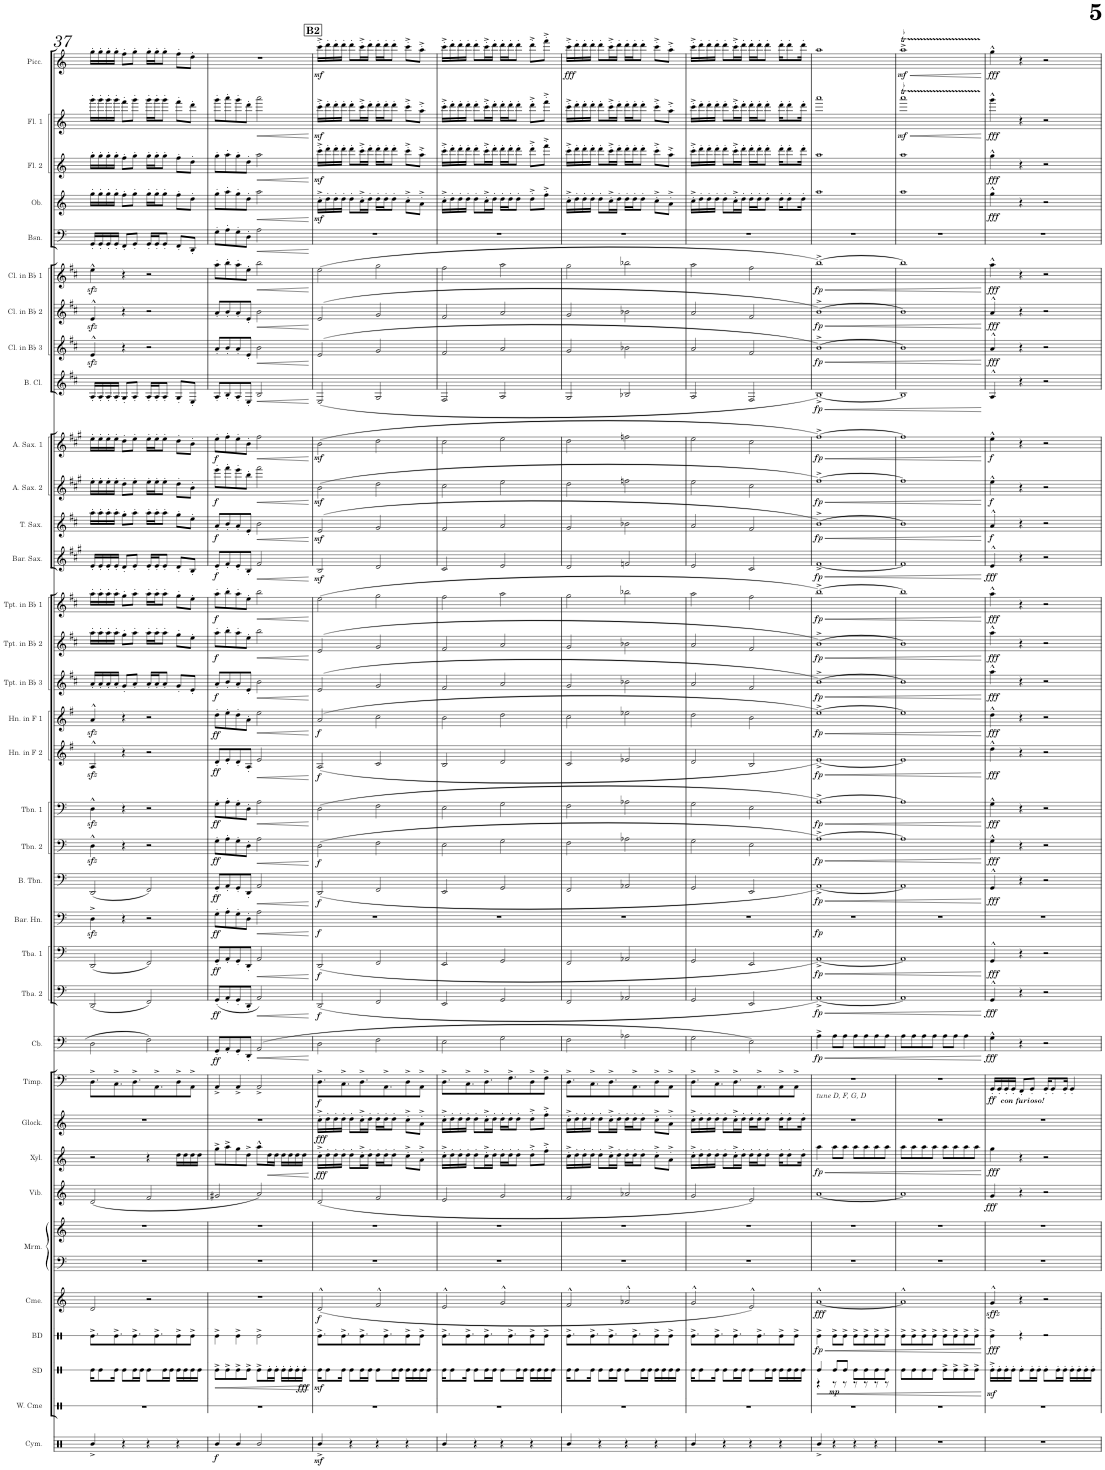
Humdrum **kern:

**kern	**dynam	**kern	**kern	**dynam	**kern	**dynam	**kern	**dynam	**kern	**kern	**kern	**dynam	**kern	**dynam	**kern	**dynam	**kern	**dynam	**kern	**dynam	**kern	**dynam	**kern	**dynam	**kern	**dynam	**kern	**dynam	**kern	**dynam	**kern	**dynam	**kern	**dynam	**kern	**dynam	**kern	**dynam	**kern	**dynam	**kern	**dynam	**kern	**dynam	**kern	**dynam	**kern	**dynam	**kern	**dynam	**kern	**dynam	**kern	**dynam	**kern	**dynam	**kern	**dynam	**kern	**dynam	**kern	**dynam	**kern	**dynam	**kern	**dynam	**kern	**dynam
*part35	*part35	*part34	*part33	*part33	*part32	*part32	*part31	*part31	*part30	*part30	*part29	*part29	*part28	*part28	*part27	*part27	*part26	*part26	*part25	*part25	*part24	*part24	*part23	*part23	*part22	*part22	*part21	*part21	*part20	*part20	*part19	*part19	*part18	*part18	*part17	*part17	*part16	*part16	*part15	*part15	*part14	*part14	*part13	*part13	*part12	*part12	*part11	*part11	*part10	*part10	*part9	*part9	*part8	*part8	*part7	*part7	*part6	*part6	*part5	*part5	*part4	*part4	*part3	*part3	*part2	*part2	*part1	*part1
*staff36	*staff36	*staff35	*staff34	*staff34	*staff33	*staff33	*staff32	*staff32	*staff31	*staff30	*staff29	*staff29	*staff28	*staff28	*staff27	*staff27	*staff26	*staff26	*staff25	*staff25	*staff24	*staff24	*staff23	*staff23	*staff22	*staff22	*staff21	*staff21	*staff20	*staff20	*staff19	*staff19	*staff18	*staff18	*staff17	*staff17	*staff16	*staff16	*staff15	*staff15	*staff14	*staff14	*staff13	*staff13	*staff12	*staff12	*staff11	*staff11	*staff10	*staff10	*staff9	*staff9	*staff8	*staff8	*staff7	*staff7	*staff6	*staff6	*staff5	*staff5	*staff4	*staff4	*staff3	*staff3	*staff2	*staff2	*staff1	*staff1
*I"Cymbals	*	*I"Wind Chimes	*I"Snare Drum	*	*I"Bass Drum	*	*I"Chimes	*	*I"Marimba	*	*I"Vibraphone	*	*I"Xylophone	*	*I"Glockenspiel	*	*I"Timpani	*	*I"Contrabass	*	*I"Tuba 2	*	*I"Tuba 1	*	*I"Baritone Horn	*	*I"Bass Trombone	*	*I"Trombone 2	*	*I"Trombone 1	*	*I"Horn in F 2	*	*I"Horn in F 1	*	*I"Trumpet in Bb 3	*	*I"Trumpet in Bb 2	*	*I"Trumpet in Bb 1	*	*I"Baritone Saxophone	*	*I"Tenor Saxophone	*	*I"Alto Saxophone 2	*	*I"Alto Saxophone 1	*	*I"Bass Clarinet	*	*I"Clarinet in Bb 3	*	*I"Clarinet in Bb 2	*	*I"Clarinet in Bb 1	*	*I"Bassoon	*	*I"Oboe	*	*I"Flute 2	*	*I"Flute 1	*	*I"Piccolo	*
*I'Cym.	*	*I'W. Cme	*I'SD	*	*I'BD	*	*I'Cme.	*	*I'Mrm.	*	*I'Vib.	*	*I'Xyl.	*	*I'Glock.	*	*I'Timp.	*	*I'Cb.	*	*I'Tba. 2	*	*I'Tba. 1	*	*I'Bar. Hn.	*	*I'B. Tbn.	*	*I'Tbn. 2	*	*I'Tbn. 1	*	*I'Hn. in F 2	*	*I'Hn. in F 1	*	*I'Tpt. in Bb 3	*	*I'Tpt. in Bb 2	*	*I'Tpt. in Bb 1	*	*I'Bar. Sax.	*	*I'T. Sax.	*	*I'A. Sax. 2	*	*I'A. Sax. 1	*	*I'B. Cl.	*	*I'Cl. in Bb 3	*	*I'Cl. in Bb 2	*	*I'Cl. in Bb 1	*	*I'Bsn.	*	*I'Ob.	*	*I'Fl. 2	*	*I'Fl. 1	*	*I'Picc.	*
!!LO:PB:g=z
*clefX	*	*clefX	*clefX	*	*clefX	*	*clefG2	*	*clefF4	*clefG2	*clefG2	*	*clefG2	*	*clefG2	*	*clefF4	*	*clefF4	*	*clefF4	*	*clefF4	*	*clefF4	*	*clefF4	*	*clefF4	*	*clefF4	*	*clefG2	*	*clefG2	*	*clefG2	*	*clefG2	*	*clefG2	*	*clefG2	*	*clefG2	*	*clefG2	*	*clefG2	*	*clefG2	*	*clefG2	*	*clefG2	*	*clefG2	*	*clefF4	*	*clefG2	*	*clefG2	*	*clefG2	*	*clefG2	*
*	*	*	*	*	*	*	*	*	*	*	*	*	*Trd-7c-12	*	*Trd-14c-24	*	*	*	*Trd7c12	*	*	*	*	*	*Trd4c7	*	*	*	*	*	*	*	*Trd4c7	*	*Trd4c7	*	*Trd1c2	*	*Trd1c2	*	*Trd1c2	*	*Trd12c21	*	*Trd8c14	*	*Trd5c9	*	*Trd5c9	*	*Trd8c14	*	*Trd1c2	*	*Trd1c2	*	*Trd1c2	*	*	*	*	*	*	*	*	*	*Trd-7c-12	*
*k[]	*	*k[]	*k[]	*	*k[]	*	*k[]	*	*k[]	*k[]	*k[]	*	*k[]	*	*k[]	*	*k[]	*	*k[]	*	*k[]	*	*k[]	*	*k[]	*	*k[]	*	*k[]	*	*k[]	*	*k[f#]	*	*k[f#]	*	*k[f#c#]	*	*k[f#c#]	*	*k[f#c#]	*	*k[f#c#g#]	*	*k[f#c#]	*	*k[f#c#g#]	*	*k[f#c#g#]	*	*k[f#c#]	*	*k[f#c#]	*	*k[f#c#]	*	*k[f#c#]	*	*k[]	*	*k[]	*	*k[]	*	*k[]	*	*k[]	*
*M4/4	*	*M4/4	*M4/4	*	*M4/4	*	*M4/4	*	*M4/4	*M4/4	*M4/4	*	*M4/4	*	*M4/4	*	*M4/4	*	*M4/4	*	*M4/4	*	*M4/4	*	*M4/4	*	*M4/4	*	*M4/4	*	*M4/4	*	*M4/4	*	*M4/4	*	*M4/4	*	*M4/4	*	*M4/4	*	*M4/4	*	*M4/4	*	*M4/4	*	*M4/4	*	*M4/4	*	*M4/4	*	*M4/4	*	*M4/4	*	*M4/4	*	*M4/4	*	*M4/4	*	*M4/4	*	*M4/4	*
=37	=37	=37	=37	=37	=37	=37	=37	=37	=37	=37	=37	=37	=37	=37	=37	=37	=37	=37	=37	=37	=37	=37	=37	=37	=37	=37	=37	=37	=37	=37	=37	=37	=37	=37	=37	=37	=37	=37	=37	=37	=37	=37	=37	=37	=37	=37	=37	=37	=37	=37	=37	=37	=37	=37	=37	=37	=37	=37	=37	=37	=37	=37	=37	=37	=37	=37	=37	=37
4R^/	.	1r	16Re\KL	.	8.Re^\L	.	2d/	.	1r	1r	(2d/	.	2r	.	1r	.	8.D^\L	.	2D\	.	(2DD/	.	(2DD/	.	4Dzz<^\	.	(2DD/	.	4Dzz<^^\	.	4Dzz<^^\	.	4Azz<^^/	.	4azz<^^/	.	16a'/LL	.	16aa'\LL	.	16aa'\LL	.	16e'/LL	.	16aa'\LL	.	16ee'\LL	.	16ee'\LL	.	16A'/LL	.	4ezz<^^/	.	4ezz<^^/	.	4eezz<^^\	.	16GG'/LL	.	16gg'\LL	.	16gg'\LL	.	16ggg'\LL	.	16gg'\LL	.
.	.	.	8Re\	.	.	.	.	.	.	.	.	.	.	.	.	.	.	.	.	.	.	.	.	.	.	.	.	.	.	.	.	.	.	.	.	.	16a'/	.	16aa'\	.	16aa'\	.	16e'/	.	16aa'\	.	16ee'\	.	16ee'\	.	16A'/	.	.	.	.	.	.	.	16GG'/	.	16gg'\	.	16gg'\	.	16ggg'\	.	16gg'\	.
.	.	.	.	.	.	.	.	.	.	.	.	.	.	.	.	.	.	.	.	.	.	.	.	.	.	.	.	.	.	.	.	.	.	.	.	.	16a'/	.	16aa'\	.	16aa'\	.	16e'/	.	16aa'\	.	16ee'\	.	16ee'\	.	16A'/	.	.	.	.	.	.	.	16GG'/	.	16gg'\	.	16gg'\	.	16ggg'\	.	16gg'\	.
.	.	.	16Re\Jk	.	8.Re^\	.	.	.	.	.	.	.	.	.	.	.	8.C^\	.	.	.	.	.	.	.	.	.	.	.	.	.	.	.	.	.	.	.	16a'/JJ	.	16aa'\JJ	.	16aa'\JJ	.	16e'/JJ	.	16aa'\JJ	.	16ee'\JJ	.	16ee'\JJ	.	16A'/JJ	.	.	.	.	.	.	.	16GG'/JJ	.	16gg'\JJ	.	16gg'\JJ	.	16ggg'\JJ	.	16gg'\JJ	.
4r	.	.	8Re\L	.	.	.	.	.	.	.	.	.	.	.	.	.	.	.	.	.	.	.	.	.	4r	.	.	.	4r	.	4r	.	4r	.	4r	.	8g'/L	.	8gg'\L	.	8gg'\L	.	8d'/L	.	8gg'\L	.	8dd'\L	.	8dd'\L	.	8G'/L	.	4r	.	4r	.	4r	.	8FF'/L	.	8ff'\L	.	8ff'\L	.	8fff'\L	.	8ff'\L	.
.	.	.	16Re\L	.	8.Re^\	.	.	.	.	.	.	.	.	.	.	.	8.D^\	.	.	.	.	.	.	.	.	.	.	.	.	.	.	.	.	.	.	.	8a'/J	.	8aa'\J	.	8aa'\J	.	8e'/J	.	8aa'\J	.	8ee'\J	.	8ee'\J	.	8A'/J	.	.	.	.	.	.	.	8GG'/J	.	8gg'\J	.	8gg'\J	.	8ggg'\J	.	8gg'\J	.
.	.	.	16Re\JJ	.	.	.	.	.	.	.	.	.	.	.	.	.	.	.	.	.	.	.	.	.	.	.	.	.	.	.	.	.	.	.	.	.	.	.	.	.	.	.	.	.	.	.	.	.	.	.	.	.	.	.	.	.	.	.	.	.	.	.	.	.	.	.	.	.
4r	.	.	8Re\L	.	.	.	2r	.	.	.	2f/	.	4r	.	.	.	.	.	2F\	.	2FF/)	.	2FF/)	.	2r	.	2FF/)	.	2r	.	2r	.	2r	.	2r	.	16a'/LL	.	16aa'\LL	.	16aa'\LL	.	16e'/LL	.	16aa'\LL	.	16ee'\LL	.	16ee'\LL	.	16A'/LL	.	2r	.	2r	.	2r	.	16GG'/LL	.	16gg'\LL	.	16gg'\LL	.	16ggg'\LL	.	16gg'\LL	.
.	.	.	.	.	8.Re^\	.	.	.	.	.	.	.	.	.	.	.	8.AA^\	.	.	.	.	.	.	.	.	.	.	.	.	.	.	.	.	.	.	.	16a'/J	.	16aa'\J	.	16aa'\J	.	16e'/J	.	16aa'\J	.	16ee'\J	.	16ee'\J	.	16A'/J	.	.	.	.	.	.	.	16GG'/J	.	16gg'\J	.	16gg'\J	.	16ggg'\J	.	16gg'\J	.
.	.	.	16Re\L	.	.	.	.	.	.	.	.	.	.	.	.	.	.	.	.	.	.	.	.	.	.	.	.	.	.	.	.	.	.	.	.	.	8a'/J	.	8aa'\J	.	8aa'\J	.	8e'/J	.	8aa'\J	.	8ee'\J	.	8ee'\J	.	8A'/J	.	.	.	.	.	.	.	8GG'/J	.	8gg'\J	.	8gg'\J	.	8ggg'\J	.	8gg'\J	.
.	.	.	16Re\JJ	.	.	.	.	.	.	.	.	.	.	.	.	.	.	.	.	.	.	.	.	.	.	.	.	.	.	.	.	.	.	.	.	.	.	.	.	.	.	.	.	.	.	.	.	.	.	.	.	.	.	.	.	.	.	.	.	.	.	.	.	.	.	.	.	.
4r	.	.	16Re\LL	.	8Re^\	.	.	.	.	.	.	.	16dd\LL	.	.	.	8D^\	.	.	.	.	.	.	.	.	.	.	.	.	.	.	.	.	.	.	.	8g'/L	.	8gg'\L	.	8gg'\L	.	8d'/L	.	8gg'\L	.	8dd'\L	.	8dd'\L	.	8G'/L	.	.	.	.	.	.	.	8FF'/L	.	8ff'\L	.	8ff'\L	.	8fff'\L	.	8ff'\L	.
.	.	.	16Re\	.	.	.	.	.	.	.	.	.	16dd\	.	.	.	.	.	.	.	.	.	.	.	.	.	.	.	.	.	.	.	.	.	.	.	.	.	.	.	.	.	.	.	.	.	.	.	.	.	.	.	.	.	.	.	.	.	.	.	.	.	.	.	.	.	.	.
.	.	.	16Re\	.	8Re^\J	.	.	.	.	.	.	.	16dd\	.	.	.	8AA^\J	.	.	.	.	.	.	.	.	.	.	.	.	.	.	.	.	.	.	.	8e'/J	.	8ee'\J	.	8ee'\J	.	8B'/J	.	8ee'\J	.	8b'\J	.	8b'\J	.	8E'/J	.	.	.	.	.	.	.	8DD'/J	.	8dd'\J	.	8dd'\J	.	8ddd'\J	.	8dd'\J	.
.	.	.	16Re\JJ	.	.	.	.	.	.	.	.	.	16dd\JJ	.	.	.	.	.	.	.	.	.	.	.	.	.	.	.	.	.	.	.	.	.	.	.	.	.	.	.	.	.	.	.	.	.	.	.	.	.	.	.	.	.	.	.	.	.	.	.	.	.	.	.	.	.	.	.
=38	=38	=38	=38	=38	=38	=38	=38	=38	=38	=38	=38	=38	=38	=38	=38	=38	=38	=38	=38	=38	=38	=38	=38	=38	=38	=38	=38	=38	=38	=38	=38	=38	=38	=38	=38	=38	=38	=38	=38	=38	=38	=38	=38	=38	=38	=38	=38	=38	=38	=38	=38	=38	=38	=38	=38	=38	=38	=38	=38	=38	=38	=38	=38	=38	=38	=38	=38	=38
!	!LO:DY:b	!	!	!LO:HP:b	!	!	!	!	!	!	!	!	!	!	!	!	!	!	!	!LO:DY:b	!	!LO:DY:b	!	!LO:DY:b	!	!LO:DY:b	!	!LO:DY:b	!	!LO:DY:b	!	!LO:DY:b	!	!LO:DY:b	!	!LO:DY:b	!	!LO:DY:b	!	!LO:DY:b	!	!LO:DY:b	!	!LO:DY:b	!	!LO:DY:b	!	!LO:DY:b	!	!LO:DY:b	!	!	!	!	!	!	!	!	!	!	!	!	!	!	!	!	!	!
4R/	f	1r	8Re^\L	<	4Re^\	.	1r	.	1r	1r	2g#X/	.	8gg^\L	.	1r	.	4AA^/	.	8GG'/L	ff	(8GG'/L	ff	8GG'/L	ff	8G'\L	ff	8GG'/L	ff	8G'\L	ff	8G'\L	ff	8d'/L	ff	8dd'\L	ff	8a'/L	f	8aa'\L	f	8aa'\L	f	8e'/L	f	8a'/L	f	8eee'\L	f	8ee'\L	f	8A'/L	.	8a'/L	.	8a'/L	.	8aa'\L	.	8G'\L	.	8gg'\L	.	8gg'\L	.	8ggg'\L	.	1r	.
.	.	.	8Re^\	.	.	.	.	.	.	.	.	.	8aa^\	.	.	.	.	.	8AA'/	.	8AA'/	.	8AA'/	.	8A'\	.	8AA'/	.	8A'\	.	8A'\	.	8e'/	.	8ee'\	.	8b'/	.	8bb'\	.	8bb'\	.	8f#'/	.	8b'/	.	8fff#'\	.	8ff#'\	.	8B'/	.	8b'/	.	8b'/	.	8bb'\	.	8A'\	.	8aa'\	.	8aa'\	.	8aaa'\	.	.	.
4R/	.	.	8Re^\	.	4Re^\	.	.	.	.	.	.	.	8gg\	.	.	.	4AA^/	.	8GG'/	.	8GG'/	.	8GG'/	.	8G'\	.	8GG'/	.	8G'\	.	8G'\	.	8d'/	.	8dd'\	.	8a'/	.	8aa'\	.	8aa'\	.	8e'/	.	8a'/	.	8eee'\	.	8ee'\	.	8A'/	.	8a'/	.	8a'/	.	8aa'\	.	8G'\	.	8gg'\	.	8gg'\	.	8ggg'\	.	.	.
.	.	.	8Re^\J	.	.	.	.	.	.	.	.	.	8dd^\J	.	.	.	.	.	8DD'/J	.	8DD'/J	.	8DD'/J	.	8D'\J	.	8DD'/J	.	8D'\J	.	8D'\J	.	8A'/J	.	8a'\J	.	8e'/J	.	8ee'\J	.	8ee'\J	.	8B'/J	.	8e'/J	.	8bb'\J	.	8b'\J	.	8E'/J	.	8e'/J	.	8e'/J	.	8ee'\J	.	8D'\J	.	8dd'\J	.	8dd'\J	.	8ddd'\J	.	.	.
!	!	!	!	!	!	!	!	!	!	!	!	!	!	!	!	!	!	!	!	!LO:HP:b	!	!LO:HP:b	!	!LO:HP:b	!	!LO:HP:b	!	!LO:HP:b	!	!LO:HP:b	!	!LO:HP:b	!	!LO:HP:b	!	!LO:HP:b	!	!LO:HP:b	!	!LO:HP:b	!	!LO:HP:b	!	!LO:HP:b	!	!LO:HP:b	!	!LO:HP:b	!	!LO:HP:b	!	!LO:HP:b	!	!LO:HP:b	!	!LO:HP:b	!	!LO:HP:b	!	!LO:HP:b	!	!LO:HP:b	!	!LO:HP:b	!	!LO:HP:b	!	!
2R/	.	.	8Re^\L	.	2Re^\	.	.	.	.	.	2a/)	.	8aa^^\L	.	.	.	2AA^/	.	(2AA/	<	2AA/)	<	2AA/	<	2A\	<	2AA/	<	2A\	<	2A\	<	2e/	<	2ee\	<	2b\	<	2bb\	<	2bb\	<	2f#/	<	2b\	<	2fff#\	<	2ff#\	<	2B/	<	2b\	<	2b\	<	2bb\	<	2A\	<	2aa\	<	2aa\	<	2aaa\	<	.	.
!	!	!	!	!	!	!	!	!	!	!	!	!	!	!LO:HP:b	!	!	!	!	!	!	!	!	!	!	!	!	!	!	!	!	!	!	!	!	!	!	!	!	!	!	!	!	!	!	!	!	!	!	!	!	!	!	!	!	!	!	!	!	!	!	!	!	!	!	!	!	!	!
.	.	.	16Re'\L	.	.	.	.	.	.	.	.	.	16dd\L	<	.	.	.	.	.	.	.	.	.	.	.	.	.	.	.	.	.	.	.	.	.	.	.	.	.	.	.	.	.	.	.	.	.	.	.	.	.	.	.	.	.	.	.	.	.	.	.	.	.	.	.	.	.	.
.	.	.	16Re'\JJ	.	.	.	.	.	.	.	.	.	16dd\JJ	.	.	.	.	.	.	.	.	.	.	.	.	.	.	.	.	.	.	.	.	.	.	.	.	.	.	.	.	.	.	.	.	.	.	.	.	.	.	.	.	.	.	.	.	.	.	.	.	.	.	.	.	.	.	.
.	.	.	16Re'\LL	.	.	.	.	.	.	.	.	.	16dd\LL	.	.	.	.	.	.	.	.	.	.	.	.	.	.	.	.	.	.	.	.	.	.	.	.	.	.	.	.	.	.	.	.	.	.	.	.	.	.	.	.	.	.	.	.	.	.	.	.	.	.	.	.	.	.	.
.	.	.	16Re'\	.	.	.	.	.	.	.	.	.	16dd\	.	.	.	.	.	.	.	.	.	.	.	.	.	.	.	.	.	.	.	.	.	.	.	.	.	.	.	.	.	.	.	.	.	.	.	.	.	.	.	.	.	.	.	.	.	.	.	.	.	.	.	.	.	.	.
.	.	.	16Re'\	.	.	.	.	.	.	.	.	.	16dd\	.	.	.	.	.	.	.	.	.	.	.	.	.	.	.	.	.	.	.	.	.	.	.	.	.	.	.	.	.	.	.	.	.	.	.	.	.	.	.	.	.	.	.	.	.	.	.	.	.	.	.	.	.	.	.
!	!	!	!	!LO:DY:b	!	!	!	!	!	!	!	!	!	!	!	!	!	!	!	!	!	!	!	!	!	!	!	!	!	!	!	!	!	!	!	!	!	!	!	!	!	!	!	!	!	!	!	!	!	!	!	!	!	!	!	!	!	!	!	!	!	!	!	!	!	!	!	!
.	.	.	16Re'\JJ	fff	.	.	.	.	.	.	.	.	16dd\JJ	.	.	.	.	.	.	.	.	.	.	.	.	.	.	.	.	.	.	.	.	.	.	.	.	.	.	.	.	.	.	.	.	.	.	.	.	.	.	.	.	.	.	.	.	.	.	.	.	.	.	.	.	.	.	.
.	.	.	.	[	.	.	.	.	.	.	.	.	.	[	.	.	.	.	.	[	.	[	.	[	.	[	.	[	.	[	.	[	.	[	.	[	.	[	.	[	.	[	.	[	.	[	.	[	.	[	.	[	.	[	.	[	.	[	.	[	.	[	.	[	.	[	.	.
!!LO:REH:place=s1:a:B:cj:fs=14:t=B2
=39	=39	=39	=39	=39	=39	=39	=39	=39	=39	=39	=39	=39	=39	=39	=39	=39	=39	=39	=39	=39	=39	=39	=39	=39	=39	=39	=39	=39	=39	=39	=39	=39	=39	=39	=39	=39	=39	=39	=39	=39	=39	=39	=39	=39	=39	=39	=39	=39	=39	=39	=39	=39	=39	=39	=39	=39	=39	=39	=39	=39	=39	=39	=39	=39	=39	=39	=39	=39
!	!LO:DY:b	!	!	!LO:DY:b	!	!	!	!LO:DY:b	!	!	!	!	!	!LO:DY:b	!	!LO:DY:b	!	!LO:DY:b	!	!	!	!LO:DY:b	!	!LO:DY:b	!	!LO:DY:b	!	!LO:DY:b	!	!LO:DY:b	!	!	!	!LO:DY:b	!	!LO:DY:b	!	!	!	!	!	!	!	!LO:DY:b	!	!LO:DY:b	!	!LO:DY:b	!	!LO:DY:b	!	!	!	!	!	!	!	!	!	!	!	!LO:DY:b	!	!LO:DY:b	!	!LO:DY:b	!	!LO:DY:b
4R^/	mf	1r	16Re\KL	mf	8.Re^\L	.	(2d^^/	f	1r	1r	(2d/	.	16cc'^\LL	fff	16cc'^\LL	fff	8.D^\L	f	2D\	.	(2DD/	f	(2DD/	f	1r	f	(2DD/	f	(2D\	f	(2D\	.	(2A/	f	(2a/	f	(2e/	.	(2e/	.	(2ee\	.	2B/	mf	(2e/	mf	(2b\	mf	(2b\	mf	(2E/	.	(2e/	.	(2e/	.	(2ee\	.	1r	.	16cc'^\LL	mf	16ccc'^\LL	mf	16ccc'^\LL	mf	16ccc'^\LL	mf
.	.	.	8Re\	.	.	.	.	.	.	.	.	.	16dd'\	.	16dd'\	.	.	.	.	.	.	.	.	.	.	.	.	.	.	.	.	.	.	.	.	.	.	.	.	.	.	.	.	.	.	.	.	.	.	.	.	.	.	.	.	.	.	.	.	.	16dd'\	.	16ddd'\	.	16ddd'\	.	16ddd'\	.
.	.	.	.	.	.	.	.	.	.	.	.	.	16dd'\	.	16dd'\	.	.	.	.	.	.	.	.	.	.	.	.	.	.	.	.	.	.	.	.	.	.	.	.	.	.	.	.	.	.	.	.	.	.	.	.	.	.	.	.	.	.	.	.	.	16dd'\	.	16ddd'\	.	16ddd'\	.	16ddd'\	.
.	.	.	16Re\Jk	.	8.Re^\	.	.	.	.	.	.	.	16dd'\JJ	.	16dd'\JJ	.	8.C^\	.	.	.	.	.	.	.	.	.	.	.	.	.	.	.	.	.	.	.	.	.	.	.	.	.	.	.	.	.	.	.	.	.	.	.	.	.	.	.	.	.	.	.	16dd'\JJ	.	16ddd'\JJ	.	16ddd'\JJ	.	16ddd'\JJ	.
4r	.	.	8Re\L	.	.	.	.	.	.	.	.	.	8dd'\L	.	8dd'\L	.	.	.	.	.	.	.	.	.	.	.	.	.	.	.	.	.	.	.	.	.	.	.	.	.	.	.	.	.	.	.	.	.	.	.	.	.	.	.	.	.	.	.	.	.	8dd'\L	.	8ddd'\L	.	8ddd'\L	.	8ddd'\L	.
.	.	.	16Re\L	.	8.Re^\	.	.	.	.	.	.	.	16cc'^\L	.	16cc'^\L	.	8.D^\	.	.	.	.	.	.	.	.	.	.	.	.	.	.	.	.	.	.	.	.	.	.	.	.	.	.	.	.	.	.	.	.	.	.	.	.	.	.	.	.	.	.	.	16cc'^\L	.	16ccc'^\L	.	16ccc'^\L	.	16ccc'^\L	.
.	.	.	16Re\JJ	.	.	.	.	.	.	.	.	.	16dd'\JJ	.	16dd'\JJ	.	.	.	.	.	.	.	.	.	.	.	.	.	.	.	.	.	.	.	.	.	.	.	.	.	.	.	.	.	.	.	.	.	.	.	.	.	.	.	.	.	.	.	.	.	16dd'\JJ	.	16ddd'\JJ	.	16ddd'\JJ	.	16ddd'\JJ	.
4r	.	.	8Re\L	.	.	.	2f^^/	.	.	.	2f/	.	16dd'\LL	.	16dd'\LL	.	.	.	2F\	.	2FF/	.	2FF/	.	.	.	2FF/	.	2F\	.	2F\	.	2c/	.	2cc\	.	2g/	.	2g/	.	2gg\	.	2d/	.	2g/	.	2dd\	.	2dd\	.	2G/	.	2g/	.	2g/	.	2gg\	.	.	.	16dd'\LL	.	16ddd'\LL	.	16ddd'\LL	.	16ddd'\LL	.
.	.	.	.	.	8.Re^\	.	.	.	.	.	.	.	16dd'\J	.	16dd'\J	.	8.AA^\	.	.	.	.	.	.	.	.	.	.	.	.	.	.	.	.	.	.	.	.	.	.	.	.	.	.	.	.	.	.	.	.	.	.	.	.	.	.	.	.	.	.	.	16dd'\J	.	16ddd'\J	.	16ddd'\J	.	16ddd'\J	.
.	.	.	16Re\L	.	.	.	.	.	.	.	.	.	8dd'\J	.	8dd'\J	.	.	.	.	.	.	.	.	.	.	.	.	.	.	.	.	.	.	.	.	.	.	.	.	.	.	.	.	.	.	.	.	.	.	.	.	.	.	.	.	.	.	.	.	.	8dd'\J	.	8ddd'\J	.	8ddd'\J	.	8ddd'\J	.
.	.	.	16Re\JJ	.	.	.	.	.	.	.	.	.	.	.	.	.	.	.	.	.	.	.	.	.	.	.	.	.	.	.	.	.	.	.	.	.	.	.	.	.	.	.	.	.	.	.	.	.	.	.	.	.	.	.	.	.	.	.	.	.	.	.	.	.	.	.	.	.
4r	.	.	16Re\LL	.	8Re^\	.	.	.	.	.	.	.	8cc'^\L	.	8cc'^\L	.	8D^\	.	.	.	.	.	.	.	.	.	.	.	.	.	.	.	.	.	.	.	.	.	.	.	.	.	.	.	.	.	.	.	.	.	.	.	.	.	.	.	.	.	.	.	8cc'^\L	.	8ccc'^\L	.	8ccc'^\L	.	8ccc'^\L	.
.	.	.	16Re\	.	.	.	.	.	.	.	.	.	.	.	.	.	.	.	.	.	.	.	.	.	.	.	.	.	.	.	.	.	.	.	.	.	.	.	.	.	.	.	.	.	.	.	.	.	.	.	.	.	.	.	.	.	.	.	.	.	.	.	.	.	.	.	.	.
.	.	.	16Re\	.	8Re^\J	.	.	.	.	.	.	.	8a'^\J	.	8a'^\J	.	8AA^\J	.	.	.	.	.	.	.	.	.	.	.	.	.	.	.	.	.	.	.	.	.	.	.	.	.	.	.	.	.	.	.	.	.	.	.	.	.	.	.	.	.	.	.	8a'^\J	.	8aa'^\J	.	8aa'^\J	.	8aa'^\J	.
.	.	.	16Re\JJ	.	.	.	.	.	.	.	.	.	.	.	.	.	.	.	.	.	.	.	.	.	.	.	.	.	.	.	.	.	.	.	.	.	.	.	.	.	.	.	.	.	.	.	.	.	.	.	.	.	.	.	.	.	.	.	.	.	.	.	.	.	.	.	.	.
=40	=40	=40	=40	=40	=40	=40	=40	=40	=40	=40	=40	=40	=40	=40	=40	=40	=40	=40	=40	=40	=40	=40	=40	=40	=40	=40	=40	=40	=40	=40	=40	=40	=40	=40	=40	=40	=40	=40	=40	=40	=40	=40	=40	=40	=40	=40	=40	=40	=40	=40	=40	=40	=40	=40	=40	=40	=40	=40	=40	=40	=40	=40	=40	=40	=40	=40	=40	=40
4R/	.	1r	16Re\KL	.	8.Re^\L	.	2e^^/	.	1r	1r	2e/	.	16cc'^\LL	.	16cc'^\LL	.	8.D^\L	.	2E\	.	2EE/	.	2EE/	.	1r	.	2EE/	.	2E\	.	2E\	.	2B/	.	2b\	.	2f#/	.	2f#/	.	2ff#\	.	2c#/	.	2f#/	.	2cc#\	.	2cc#\	.	2F#/	.	2f#/	.	2f#/	.	2ff#\	.	1r	.	16cc'^\LL	.	16ccc'^\LL	.	16ccc'^\LL	.	16ccc'^\LL	.
.	.	.	8Re\	.	.	.	.	.	.	.	.	.	16dd'\	.	16dd'\	.	.	.	.	.	.	.	.	.	.	.	.	.	.	.	.	.	.	.	.	.	.	.	.	.	.	.	.	.	.	.	.	.	.	.	.	.	.	.	.	.	.	.	.	.	16dd'\	.	16ddd'\	.	16ddd'\	.	16ddd'\	.
.	.	.	.	.	.	.	.	.	.	.	.	.	16dd'\	.	16dd'\	.	.	.	.	.	.	.	.	.	.	.	.	.	.	.	.	.	.	.	.	.	.	.	.	.	.	.	.	.	.	.	.	.	.	.	.	.	.	.	.	.	.	.	.	.	16dd'\	.	16ddd'\	.	16ddd'\	.	16ddd'\	.
.	.	.	16Re\Jk	.	8.Re^\	.	.	.	.	.	.	.	16dd'\JJ	.	16dd'\JJ	.	8.C^\	.	.	.	.	.	.	.	.	.	.	.	.	.	.	.	.	.	.	.	.	.	.	.	.	.	.	.	.	.	.	.	.	.	.	.	.	.	.	.	.	.	.	.	16dd'\JJ	.	16ddd'\JJ	.	16ddd'\JJ	.	16ddd'\JJ	.
4r	.	.	8Re\L	.	.	.	.	.	.	.	.	.	8dd'\L	.	8dd'\L	.	.	.	.	.	.	.	.	.	.	.	.	.	.	.	.	.	.	.	.	.	.	.	.	.	.	.	.	.	.	.	.	.	.	.	.	.	.	.	.	.	.	.	.	.	8dd'\L	.	8ddd'\L	.	8ddd'\L	.	8ddd'\L	.
.	.	.	16Re\L	.	8.Re^\	.	.	.	.	.	.	.	16cc'^\L	.	16cc'^\L	.	8.D^\	.	.	.	.	.	.	.	.	.	.	.	.	.	.	.	.	.	.	.	.	.	.	.	.	.	.	.	.	.	.	.	.	.	.	.	.	.	.	.	.	.	.	.	16cc'^\L	.	16ccc'^\L	.	16ccc'^\L	.	16ccc'^\L	.
.	.	.	16Re\JJ	.	.	.	.	.	.	.	.	.	16dd'\JJ	.	16dd'\JJ	.	.	.	.	.	.	.	.	.	.	.	.	.	.	.	.	.	.	.	.	.	.	.	.	.	.	.	.	.	.	.	.	.	.	.	.	.	.	.	.	.	.	.	.	.	16dd'\JJ	.	16ddd'\JJ	.	16ddd'\JJ	.	16ddd'\JJ	.
4r	.	.	8Re\L	.	.	.	2g^^/	.	.	.	2g/	.	16dd'\LL	.	16dd'\LL	.	.	.	2G\	.	2GG/	.	2GG/	.	.	.	2GG/	.	2G\	.	2G\	.	2d/	.	2dd\	.	2a/	.	2a/	.	2aa\	.	2e/	.	2a/	.	2ee\	.	2ee\	.	2A/	.	2a/	.	2a/	.	2aa\	.	.	.	16dd'\LL	.	16ddd'\LL	.	16ddd'\LL	.	16ddd'\LL	.
.	.	.	.	.	8.Re^\	.	.	.	.	.	.	.	16dd'\J	.	16dd'\J	.	8.F^\	.	.	.	.	.	.	.	.	.	.	.	.	.	.	.	.	.	.	.	.	.	.	.	.	.	.	.	.	.	.	.	.	.	.	.	.	.	.	.	.	.	.	.	16dd'\J	.	16ddd'\J	.	16ddd'\J	.	16ddd'\J	.
.	.	.	16Re\L	.	.	.	.	.	.	.	.	.	8dd'\J	.	8dd'\J	.	.	.	.	.	.	.	.	.	.	.	.	.	.	.	.	.	.	.	.	.	.	.	.	.	.	.	.	.	.	.	.	.	.	.	.	.	.	.	.	.	.	.	.	.	8dd'\J	.	8ddd'\J	.	8ddd'\J	.	8ddd'\J	.
.	.	.	16Re\JJ	.	.	.	.	.	.	.	.	.	.	.	.	.	.	.	.	.	.	.	.	.	.	.	.	.	.	.	.	.	.	.	.	.	.	.	.	.	.	.	.	.	.	.	.	.	.	.	.	.	.	.	.	.	.	.	.	.	.	.	.	.	.	.	.	.
4r	.	.	16Re\LL	.	8Re^\	.	.	.	.	.	.	.	8dd'^\L	.	8dd'^\L	.	8D^\	.	.	.	.	.	.	.	.	.	.	.	.	.	.	.	.	.	.	.	.	.	.	.	.	.	.	.	.	.	.	.	.	.	.	.	.	.	.	.	.	.	.	.	8dd'^\L	.	8ddd'^\L	.	8ddd'^\L	.	8ddd'^\L	.
.	.	.	16Re\	.	.	.	.	.	.	.	.	.	.	.	.	.	.	.	.	.	.	.	.	.	.	.	.	.	.	.	.	.	.	.	.	.	.	.	.	.	.	.	.	.	.	.	.	.	.	.	.	.	.	.	.	.	.	.	.	.	.	.	.	.	.	.	.	.
.	.	.	16Re\	.	8Re^\J	.	.	.	.	.	.	.	8ff'^\J	.	8ff'^\J	.	8F^\J	.	.	.	.	.	.	.	.	.	.	.	.	.	.	.	.	.	.	.	.	.	.	.	.	.	.	.	.	.	.	.	.	.	.	.	.	.	.	.	.	.	.	.	8ff'^\J	.	8fff'^\J	.	8fff'^\J	.	8fff'^\J	.
.	.	.	16Re\JJ	.	.	.	.	.	.	.	.	.	.	.	.	.	.	.	.	.	.	.	.	.	.	.	.	.	.	.	.	.	.	.	.	.	.	.	.	.	.	.	.	.	.	.	.	.	.	.	.	.	.	.	.	.	.	.	.	.	.	.	.	.	.	.	.	.
=41	=41	=41	=41	=41	=41	=41	=41	=41	=41	=41	=41	=41	=41	=41	=41	=41	=41	=41	=41	=41	=41	=41	=41	=41	=41	=41	=41	=41	=41	=41	=41	=41	=41	=41	=41	=41	=41	=41	=41	=41	=41	=41	=41	=41	=41	=41	=41	=41	=41	=41	=41	=41	=41	=41	=41	=41	=41	=41	=41	=41	=41	=41	=41	=41	=41	=41	=41	=41
!	!	!	!	!	!	!	!	!	!	!	!	!	!	!	!	!	!	!	!	!	!	!	!	!	!	!	!	!	!	!	!	!	!	!	!	!	!	!	!	!	!	!	!	!	!	!	!	!	!	!	!	!	!	!	!	!	!	!	!	!	!	!	!	!	!	!	!	!LO:DY:b
4R/	.	1r	16Re\KL	.	8.Re^\L	.	2f^^/	.	1r	1r	2f/	.	16cc'^\LL	.	16cc'^\LL	.	8.D^\L	.	2F\	.	2FF/	.	2FF/	.	1r	.	2FF/	.	2F\	.	2F\	.	2c/	.	2cc\	.	2g/	.	2g/	.	2gg\	.	2d/	.	2g/	.	2dd\	.	2dd\	.	2G/	.	2g/	.	2g/	.	2gg\	.	1r	.	16cc'^\LL	.	16ccc'^\LL	.	16ccc'^\LL	.	16ccc'^\LL	fff
.	.	.	8Re\	.	.	.	.	.	.	.	.	.	16dd'\	.	16dd'\	.	.	.	.	.	.	.	.	.	.	.	.	.	.	.	.	.	.	.	.	.	.	.	.	.	.	.	.	.	.	.	.	.	.	.	.	.	.	.	.	.	.	.	.	.	16dd'\	.	16ddd'\	.	16ddd'\	.	16ddd'\	.
.	.	.	.	.	.	.	.	.	.	.	.	.	16dd'\	.	16dd'\	.	.	.	.	.	.	.	.	.	.	.	.	.	.	.	.	.	.	.	.	.	.	.	.	.	.	.	.	.	.	.	.	.	.	.	.	.	.	.	.	.	.	.	.	.	16dd'\	.	16ddd'\	.	16ddd'\	.	16ddd'\	.
.	.	.	16Re\Jk	.	8.Re^\	.	.	.	.	.	.	.	16dd'\JJ	.	16dd'\JJ	.	8.C^\	.	.	.	.	.	.	.	.	.	.	.	.	.	.	.	.	.	.	.	.	.	.	.	.	.	.	.	.	.	.	.	.	.	.	.	.	.	.	.	.	.	.	.	16dd'\JJ	.	16ddd'\JJ	.	16ddd'\JJ	.	16ddd'\JJ	.
4r	.	.	8Re\L	.	.	.	.	.	.	.	.	.	8dd'\L	.	8dd'\L	.	.	.	.	.	.	.	.	.	.	.	.	.	.	.	.	.	.	.	.	.	.	.	.	.	.	.	.	.	.	.	.	.	.	.	.	.	.	.	.	.	.	.	.	.	8dd'\L	.	8ddd'\L	.	8ddd'\L	.	8ddd'\L	.
.	.	.	16Re\L	.	8.Re^\	.	.	.	.	.	.	.	16cc'^\L	.	16cc'^\L	.	8.D^\	.	.	.	.	.	.	.	.	.	.	.	.	.	.	.	.	.	.	.	.	.	.	.	.	.	.	.	.	.	.	.	.	.	.	.	.	.	.	.	.	.	.	.	16cc'^\L	.	16ccc'^\L	.	16ccc'^\L	.	16ccc'^\L	.
.	.	.	16Re\JJ	.	.	.	.	.	.	.	.	.	16dd'\JJ	.	16dd'\JJ	.	.	.	.	.	.	.	.	.	.	.	.	.	.	.	.	.	.	.	.	.	.	.	.	.	.	.	.	.	.	.	.	.	.	.	.	.	.	.	.	.	.	.	.	.	16dd'\JJ	.	16ddd'\JJ	.	16ddd'\JJ	.	16ddd'\JJ	.
4r	.	.	8Re\L	.	.	.	2a-X^^/	.	.	.	2a-X/	.	16dd'\LL	.	16dd'\LL	.	.	.	2A-X\	.	2AA-X/	.	2AA-X/	.	.	.	2AA-X/	.	2A-X\	.	2A-X\	.	2e-X/	.	2ee-X\	.	2b-X\	.	2b-X\	.	2bb-X\	.	2fn/	.	2b-X\	.	2ffn\	.	2ffn\	.	2B-X/	.	2b-X\	.	2b-X\	.	2bb-X\	.	.	.	16dd'\LL	.	16ddd'\LL	.	16ddd'\LL	.	16ddd'\LL	.
.	.	.	.	.	8.Re^\	.	.	.	.	.	.	.	16dd'\J	.	16dd'\J	.	8.AA^\	.	.	.	.	.	.	.	.	.	.	.	.	.	.	.	.	.	.	.	.	.	.	.	.	.	.	.	.	.	.	.	.	.	.	.	.	.	.	.	.	.	.	.	16dd'\J	.	16ddd'\J	.	16ddd'\J	.	16ddd'\J	.
.	.	.	16Re\L	.	.	.	.	.	.	.	.	.	8dd'\J	.	8dd'\J	.	.	.	.	.	.	.	.	.	.	.	.	.	.	.	.	.	.	.	.	.	.	.	.	.	.	.	.	.	.	.	.	.	.	.	.	.	.	.	.	.	.	.	.	.	8dd'\J	.	8ddd'\J	.	8ddd'\J	.	8ddd'\J	.
.	.	.	16Re\JJ	.	.	.	.	.	.	.	.	.	.	.	.	.	.	.	.	.	.	.	.	.	.	.	.	.	.	.	.	.	.	.	.	.	.	.	.	.	.	.	.	.	.	.	.	.	.	.	.	.	.	.	.	.	.	.	.	.	.	.	.	.	.	.	.	.
4r	.	.	16Re\LL	.	8Re^\	.	.	.	.	.	.	.	8cc'^\L	.	8cc'^\L	.	8D^\	.	.	.	.	.	.	.	.	.	.	.	.	.	.	.	.	.	.	.	.	.	.	.	.	.	.	.	.	.	.	.	.	.	.	.	.	.	.	.	.	.	.	.	8cc'^\L	.	8ccc'^\L	.	8ccc'^\L	.	8ccc'^\L	.
.	.	.	16Re\	.	.	.	.	.	.	.	.	.	.	.	.	.	.	.	.	.	.	.	.	.	.	.	.	.	.	.	.	.	.	.	.	.	.	.	.	.	.	.	.	.	.	.	.	.	.	.	.	.	.	.	.	.	.	.	.	.	.	.	.	.	.	.	.	.
.	.	.	16Re\	.	8Re^\J	.	.	.	.	.	.	.	8a'^\J	.	8a'^\J	.	8AA^\J	.	.	.	.	.	.	.	.	.	.	.	.	.	.	.	.	.	.	.	.	.	.	.	.	.	.	.	.	.	.	.	.	.	.	.	.	.	.	.	.	.	.	.	8a'^\J	.	8aa'^\J	.	8aa'^\J	.	8aa'^\J	.
.	.	.	16Re\JJ	.	.	.	.	.	.	.	.	.	.	.	.	.	.	.	.	.	.	.	.	.	.	.	.	.	.	.	.	.	.	.	.	.	.	.	.	.	.	.	.	.	.	.	.	.	.	.	.	.	.	.	.	.	.	.	.	.	.	.	.	.	.	.	.	.
=42	=42	=42	=42	=42	=42	=42	=42	=42	=42	=42	=42	=42	=42	=42	=42	=42	=42	=42	=42	=42	=42	=42	=42	=42	=42	=42	=42	=42	=42	=42	=42	=42	=42	=42	=42	=42	=42	=42	=42	=42	=42	=42	=42	=42	=42	=42	=42	=42	=42	=42	=42	=42	=42	=42	=42	=42	=42	=42	=42	=42	=42	=42	=42	=42	=42	=42	=42	=42
4R/	.	1r	16Re\KL	.	8.Re^\L	.	2g^^/	.	1r	1r	2g/	.	16cc'^\LL	.	16cc'^\LL	.	8.D^\L	.	2G\	.	2GG/	.	2GG/	.	1r	.	2GG/	.	2G\	.	2G\	.	2d/	.	2dd\	.	2a/	.	2a/	.	2aa\	.	2e/	.	2a/	.	2ee\	.	2ee\	.	2A/	.	2a/	.	2a/	.	2aa\	.	1r	.	16cc'^\LL	.	16ccc'^\LL	.	16ccc'^\LL	.	16ccc'^\LL	.
.	.	.	8Re\	.	.	.	.	.	.	.	.	.	16dd'\	.	16dd'\	.	.	.	.	.	.	.	.	.	.	.	.	.	.	.	.	.	.	.	.	.	.	.	.	.	.	.	.	.	.	.	.	.	.	.	.	.	.	.	.	.	.	.	.	.	16dd'\	.	16ddd'\	.	16ddd'\	.	16ddd'\	.
.	.	.	.	.	.	.	.	.	.	.	.	.	16dd'\	.	16dd'\	.	.	.	.	.	.	.	.	.	.	.	.	.	.	.	.	.	.	.	.	.	.	.	.	.	.	.	.	.	.	.	.	.	.	.	.	.	.	.	.	.	.	.	.	.	16dd'\	.	16ddd'\	.	16ddd'\	.	16ddd'\	.
.	.	.	16Re\Jk	.	8.Re^\	.	.	.	.	.	.	.	16dd'\JJ	.	16dd'\JJ	.	8.C^\	.	.	.	.	.	.	.	.	.	.	.	.	.	.	.	.	.	.	.	.	.	.	.	.	.	.	.	.	.	.	.	.	.	.	.	.	.	.	.	.	.	.	.	16dd'\JJ	.	16ddd'\JJ	.	16ddd'\JJ	.	16ddd'\JJ	.
4r	.	.	8Re\L	.	.	.	.	.	.	.	.	.	8dd'\L	.	8dd'\L	.	.	.	.	.	.	.	.	.	.	.	.	.	.	.	.	.	.	.	.	.	.	.	.	.	.	.	.	.	.	.	.	.	.	.	.	.	.	.	.	.	.	.	.	.	8dd'\L	.	8ddd'\L	.	8ddd'\L	.	8ddd'\L	.
.	.	.	16Re\L	.	8.Re^\	.	.	.	.	.	.	.	16cc'^\L	.	16cc'^\L	.	8.D^\	.	.	.	.	.	.	.	.	.	.	.	.	.	.	.	.	.	.	.	.	.	.	.	.	.	.	.	.	.	.	.	.	.	.	.	.	.	.	.	.	.	.	.	16cc'^\L	.	16ccc'^\L	.	16ccc'^\L	.	16ccc'^\L	.
.	.	.	16Re\JJ	.	.	.	.	.	.	.	.	.	16dd'\JJ	.	16dd'\JJ	.	.	.	.	.	.	.	.	.	.	.	.	.	.	.	.	.	.	.	.	.	.	.	.	.	.	.	.	.	.	.	.	.	.	.	.	.	.	.	.	.	.	.	.	.	16dd'\JJ	.	16ddd'\JJ	.	16ddd'\JJ	.	16ddd'\JJ	.
4r	.	.	8Re\L	.	.	.	2e^^/)	.	.	.	2e/)	.	16dd'\LL	.	16dd'\LL	.	.	.	2E\)	.	2EE/	.	2EE/	.	.	.	2EE/	.	2E\	.	2E\	.	2B/	.	2b\	.	2f#/	.	2f#/	.	2ff#\	.	2c#/	.	2f#/	.	2cc#\	.	2cc#\	.	2F#/	.	2f#/	.	2f#/	.	2ff#\	.	.	.	16dd'\LL	.	16ddd'\LL	.	16ddd'\LL	.	16ddd'\LL	.
.	.	.	.	.	8.Re^\	.	.	.	.	.	.	.	16dd'\J	.	16dd'\J	.	8.AA^\	.	.	.	.	.	.	.	.	.	.	.	.	.	.	.	.	.	.	.	.	.	.	.	.	.	.	.	.	.	.	.	.	.	.	.	.	.	.	.	.	.	.	.	16dd'\J	.	16ddd'\J	.	16ddd'\J	.	16ddd'\J	.
.	.	.	16Re\L	.	.	.	.	.	.	.	.	.	8dd'\J	.	8dd'\J	.	.	.	.	.	.	.	.	.	.	.	.	.	.	.	.	.	.	.	.	.	.	.	.	.	.	.	.	.	.	.	.	.	.	.	.	.	.	.	.	.	.	.	.	.	8dd'\J	.	8ddd'\J	.	8ddd'\J	.	8ddd'\J	.
.	.	.	16Re\JJ	.	.	.	.	.	.	.	.	.	.	.	.	.	.	.	.	.	.	.	.	.	.	.	.	.	.	.	.	.	.	.	.	.	.	.	.	.	.	.	.	.	.	.	.	.	.	.	.	.	.	.	.	.	.	.	.	.	.	.	.	.	.	.	.	.
4r	.	.	16Re\LL	.	8Re^\	.	.	.	.	.	.	.	16dd'\KL	.	16dd'\KL	.	8AA^\	.	.	.	.	.	.	.	.	.	.	.	.	.	.	.	.	.	.	.	.	.	.	.	.	.	.	.	.	.	.	.	.	.	.	.	.	.	.	.	.	.	.	.	16dd'\KL	.	16ddd'\KL	.	16ddd'\KL	.	16ddd'\KL	.
.	.	.	16Re\	.	.	.	.	.	.	.	.	.	8dd'\	.	8dd'\	.	.	.	.	.	.	.	.	.	.	.	.	.	.	.	.	.	.	.	.	.	.	.	.	.	.	.	.	.	.	.	.	.	.	.	.	.	.	.	.	.	.	.	.	.	8dd'\	.	8ddd'\	.	8ddd'\	.	8ddd'\	.
.	.	.	16Re\	.	8Re^\J	.	.	.	.	.	.	.	.	.	.	.	8AA^\J	.	.	.	.	.	.	.	.	.	.	.	.	.	.	.	.	.	.	.	.	.	.	.	.	.	.	.	.	.	.	.	.	.	.	.	.	.	.	.	.	.	.	.	.	.	.	.	.	.	.	.
.	.	.	16Re\JJ	.	.	.	.	.	.	.	.	.	16dd'\Jk	.	16dd'\Jk	.	.	.	.	.	.	.	.	.	.	.	.	.	.	.	.	.	.	.	.	.	.	.	.	.	.	.	.	.	.	.	.	.	.	.	.	.	.	.	.	.	.	.	.	.	16dd'\Jk	.	16ddd'\Jk	.	16ddd'\Jk	.	16ddd'\Jk	.
=43	=43	=43	=43	=43	=43	=43	=43	=43	=43	=43	=43	=43	=43	=43	=43	=43	=43	=43	=43	=43	=43	=43	=43	=43	=43	=43	=43	=43	=43	=43	=43	=43	=43	=43	=43	=43	=43	=43	=43	=43	=43	=43	=43	=43	=43	=43	=43	=43	=43	=43	=43	=43	=43	=43	=43	=43	=43	=43	=43	=43	=43	=43	=43	=43	=43	=43	=43	=43
!	!	!	!	!	!	!	!	!	!	!	!	!	!	!	!	!	!LO:TX:b:i:t=tune D, F, G, D	!	!	!	!	!	!	!	!	!	!	!	!	!	!	!	!	!	!	!	!	!	!	!	!	!	!	!	!	!	!	!	!	!	!	!	!	!	!	!	!	!	!	!	!	!	!	!	!	!	!	!
!	!	!	!	!LO:HP:b	!	!LO:HP:b	!	!	!	!	!	!	!	!LO:HP:b	!	!	!	!	!	!LO:HP:b	!	!LO:HP:b	!	!LO:HP:b	!	!	!	!LO:HP:b	!	!LO:HP:b	!	!LO:HP:b	!	!LO:HP:b	!	!LO:HP:b	!	!LO:HP:b	!	!LO:HP:b	!	!LO:HP:b	!	!LO:HP:b	!	!LO:HP:b	!	!LO:HP:b	!	!LO:HP:b	!	!LO:HP:b	!	!LO:HP:b	!	!LO:HP:b	!	!LO:HP:b	!	!	!	!	!	!	!	!	!	!
*	*	*	*^	*	*	*	*	*	*	*	*	*	*	*	*	*	*	*	*	*	*	*	*	*	*	*	*	*	*	*	*	*	*	*	*	*	*	*	*	*	*	*	*	*	*	*	*	*	*	*	*	*	*	*	*	*	*	*	*	*	*	*	*	*	*	*	*	*
!	!	!	!	!	!	!	!LO:DY:n=1:b	!	!LO:DY:b	!	!	!	!	!	!LO:DY:n=1:b	!	!	!	!	!	!LO:DY:n=1:b	!	!LO:DY:n=1:b	!	!LO:DY:n=1:b	!	!LO:DY:b	!	!LO:DY:n=1:b	!	!LO:DY:n=1:b	!	!LO:DY:n=1:b	!	!LO:DY:n=1:b	!	!LO:DY:n=1:b	!	!LO:DY:n=1:b	!	!LO:DY:n=1:b	!	!LO:DY:n=1:b	!	!LO:DY:n=1:b	!	!LO:DY:n=1:b	!	!LO:DY:n=1:b	!	!LO:DY:n=1:b	!	!LO:DY:n=1:b	!	!LO:DY:n=1:b	!	!LO:DY:n=1:b	!	!LO:DY:n=1:b	!	!	!	!	!	!	!	!	!	!
4R^/	.	1r	4Re/	4r	<	4Re^\	< fp	[1a^^	fff	1r	1r	[1a	.	4aa\	< fp	1r	.	1r	.	4A^\	< fp	[1AA^)	< fp	[1AA^)	< fp	1r	fp	[1AA^)	< fp	[1A^)	< fp	[1A^)	< fp	[1e^)	< fp	[1ee^)	< fp	[1b^)	< fp	[1b^)	< fp	[1bb^)	< fp	[1f#^	< fp	[1b^)	< fp	[1ff#^)	< fp	[1ff#^)	< fp	[1B^)	< fp	[1b^)	< fp	[1b^)	< fp	[1bb^)	< fp	1r	.	1aa	.	1aa	.	1aaa	.	1aa	.
!	!	!	!	!	!LO:DY:b	!	!	!	!	!	!	!	!	!	!	!	!	!	!	!	!	!	!	!	!	!	!	!	!	!	!	!	!	!	!	!	!	!	!	!	!	!	!	!	!	!	!	!	!	!	!	!	!	!	!	!	!	!	!	!	!	!	!	!	!	!	!	!	!
4r	.	.	8Re/L	8r	mp	8Re^\L	.	.	.	.	.	.	.	8aa\L	.	.	.	.	.	8A\L	.	.	.	.	.	.	.	.	.	.	.	.	.	.	.	.	.	.	.	.	.	.	.	.	.	.	.	.	.	.	.	.	.	.	.	.	.	.	.	.	.	.	.	.	.	.	.	.	.
.	.	.	8Re/J	8r	.	8Re^\J	.	.	.	.	.	.	.	8aa\J	.	.	.	.	.	8A\J	.	.	.	.	.	.	.	.	.	.	.	.	.	.	.	.	.	.	.	.	.	.	.	.	.	.	.	.	.	.	.	.	.	.	.	.	.	.	.	.	.	.	.	.	.	.	.	.	.
4r	.	.	8Re\L	8r	.	8Re^\L	.	.	.	.	.	.	.	8aa\L	.	.	.	.	.	8A\L	.	.	.	.	.	.	.	.	.	.	.	.	.	.	.	.	.	.	.	.	.	.	.	.	.	.	.	.	.	.	.	.	.	.	.	.	.	.	.	.	.	.	.	.	.	.	.	.	.
.	.	.	8Re\	8r	.	8Re^\	.	.	.	.	.	.	.	8aa\	.	.	.	.	.	8A\	.	.	.	.	.	.	.	.	.	.	.	.	.	.	.	.	.	.	.	.	.	.	.	.	.	.	.	.	.	.	.	.	.	.	.	.	.	.	.	.	.	.	.	.	.	.	.	.	.
4r	.	.	8Re\	8r	.	8Re^\	.	.	.	.	.	.	.	8aa\	.	.	.	.	.	8A\	.	.	.	.	.	.	.	.	.	.	.	.	.	.	.	.	.	.	.	.	.	.	.	.	.	.	.	.	.	.	.	.	.	.	.	.	.	.	.	.	.	.	.	.	.	.	.	.	.
.	.	.	8Re\J	8r	.	8Re^\J	.	.	.	.	.	.	.	8aa\J	.	.	.	.	.	8A\J	.	.	.	.	.	.	.	.	.	.	.	.	.	.	.	.	.	.	.	.	.	.	.	.	.	.	.	.	.	.	.	.	.	.	.	.	.	.	.	.	.	.	.	.	.	.	.	.	.
=44	=44	=44	=44	=44	=44	=44	=44	=44	=44	=44	=44	=44	=44	=44	=44	=44	=44	=44	=44	=44	=44	=44	=44	=44	=44	=44	=44	=44	=44	=44	=44	=44	=44	=44	=44	=44	=44	=44	=44	=44	=44	=44	=44	=44	=44	=44	=44	=44	=44	=44	=44	=44	=44	=44	=44	=44	=44	=44	=44	=44	=44	=44	=44	=44	=44	=44	=44	=44	=44
!	!	!	!	!	!	!	!	!	!	!	!	!	!	!	!	!	!	!	!	!	!	!	!	!	!	!	!	!	!	!	!	!	!	!	!	!	!	!	!	!	!	!	!	!	!	!	!	!	!	!	!	!	!	!	!	!	!	!	!	!	!	!	!	!	!	!LO:TR:acc=-	!LO:HP:b	!LO:TR:acc=-	!LO:HP:b
!	!	!	!	!	!	!	!	!	!	!	!	!	!	!	!	!	!	!	!	!	!	!	!	!	!	!	!	!	!	!	!	!	!	!	!	!	!	!	!	!	!	!	!	!	!	!	!	!	!	!	!	!	!	!	!	!	!	!	!	!	!	!	!	!	!	!	!LO:DY:n=1:b	!	!LO:DY:n=1:b
*	*	*	*v	*v	*	*	*	*	*	*	*	*	*	*	*	*	*	*	*	*	*	*	*	*	*	*	*	*	*	*	*	*	*	*	*	*	*	*	*	*	*	*	*	*	*	*	*	*	*	*	*	*	*	*	*	*	*	*	*	*	*	*	*	*	*	*	*	*	*
1r	.	1r	8Re\L	.	8Re^\L	.	1a^^]	.	1r	1r	1a]	.	8aa\L	.	1r	.	1r	.	8A\L	.	1AA]	.	1AA]	.	1r	.	1AA]	.	1A]	.	1A]	.	1e]	.	1ee]	.	1b]	.	1b]	.	1bb]	.	1f#]	.	1b]	.	1ff#]	.	1ff#]	.	1B]	.	1b]	.	1b]	.	1bb]	.	1r	.	1aa	.	1aa	.	1aaat	< mf	1aat^	< mf
.	.	.	8Re\	.	8Re^\	.	.	.	.	.	.	.	8aa\	.	.	.	.	.	8A\	.	.	.	.	.	.	.	.	.	.	.	.	.	.	.	.	.	.	.	.	.	.	.	.	.	.	.	.	.	.	.	.	.	.	.	.	.	.	.	.	.	.	.	.	.	.	.	.	.
.	.	.	8Re\	.	8Re^\	.	.	.	.	.	.	.	8aa\	.	.	.	.	.	8A\	.	.	.	.	.	.	.	.	.	.	.	.	.	.	.	.	.	.	.	.	.	.	.	.	.	.	.	.	.	.	.	.	.	.	.	.	.	.	.	.	.	.	.	.	.	.	.	.	.
.	.	.	8Re\J	.	8Re^\J	.	.	.	.	.	.	.	8aa\J	.	.	.	.	.	8A\J	.	.	.	.	.	.	.	.	.	.	.	.	.	.	.	.	.	.	.	.	.	.	.	.	.	.	.	.	.	.	.	.	.	.	.	.	.	.	.	.	.	.	.	.	.	.	.	.	.
.	.	.	8Re^\L	.	8Re^\L	.	.	.	.	.	.	.	8aa\L	.	.	.	.	.	8A\L	.	.	.	.	.	.	.	.	.	.	.	.	.	.	.	.	.	.	.	.	.	.	.	.	.	.	.	.	.	.	.	.	.	.	.	.	.	.	.	.	.	.	.	.	.	.	.	.	.
.	.	.	8Re^\	.	8Re^\	.	.	.	.	.	.	.	8aa\	.	.	.	.	.	8A\J	.	.	.	.	.	.	.	.	.	.	.	.	.	.	.	.	.	.	.	.	.	.	.	.	.	.	.	.	.	.	.	.	.	.	.	.	.	.	.	.	.	.	.	.	.	.	.	.	.
.	.	.	8Re^\	.	8Re^\	.	.	.	.	.	.	.	8aa\	.	.	.	.	.	4A\	.	.	.	.	.	.	.	.	.	.	.	.	.	.	.	.	.	.	.	.	.	.	.	.	.	.	.	.	.	.	.	.	.	.	.	.	.	.	.	.	.	.	.	.	.	.	.	.	.
.	.	.	8Re^\J	.	8Re^\J	.	.	.	.	.	.	.	8aa\J	.	.	.	.	.	.	.	.	.	.	.	.	.	.	.	.	.	.	.	.	.	.	.	.	.	.	.	.	.	.	.	.	.	.	.	.	.	.	.	.	.	.	.	.	.	.	.	.	.	.	.	.	.	.	.
.	.	.	.	[	.	[	.	.	.	.	.	.	.	[	.	.	.	.	.	[	.	[	.	[	.	.	.	[	.	[	.	[	.	[	.	[	.	[	.	[	.	[	.	[	.	[	.	[	.	[	.	[	.	[	.	[	.	[	.	.	.	.	.	.	.	[	.	[
=45	=45	=45	=45	=45	=45	=45	=45	=45	=45	=45	=45	=45	=45	=45	=45	=45	=45	=45	=45	=45	=45	=45	=45	=45	=45	=45	=45	=45	=45	=45	=45	=45	=45	=45	=45	=45	=45	=45	=45	=45	=45	=45	=45	=45	=45	=45	=45	=45	=45	=45	=45	=45	=45	=45	=45	=45	=45	=45	=45	=45	=45	=45	=45	=45	=45	=45	=45	=45
!	!	!	!	!	!	!	!	!	!	!	!	!	!	!	!	!	!LO:TX:b:Bi:t=con furioso!	!	!	!	!	!	!	!	!	!	!	!	!	!	!	!	!	!	!	!	!	!	!	!	!	!	!	!	!	!	!	!	!	!	!	!	!	!	!	!	!	!	!	!	!	!	!	!	!	!	!	!
!	!	!	!	!LO:DY:b	!	!LO:DY:b	!	!LO:DY:b	!	!	!	!LO:DY:b	!	!LO:DY:b	!	!	!	!LO:DY:b	!	!LO:DY:b	!	!LO:DY:b	!	!LO:DY:b	!	!	!	!LO:DY:b	!	!LO:DY:b	!	!LO:DY:b	!	!LO:DY:b	!	!LO:DY:b	!	!LO:DY:b	!	!LO:DY:b	!	!LO:DY:b	!	!LO:DY:b	!	!LO:DY:b	!	!LO:DY:b	!	!LO:DY:b	!	!	!	!LO:DY:b	!	!LO:DY:b	!	!LO:DY:b	!	!	!	!LO:DY:b	!	!LO:DY:b	!	!LO:DY:b	!	!LO:DY:b
1r	.	1r	16Re'^\LL	mf	4Re^\	fff	4g^^/	sffz	1r	1r	4g/	fff	4gg\	fff	1r	.	16GG'/LL	ff	4G^^\	fff	4GG^^/	fff	4GG^^/	fff	1r	.	4GG^^/	fff	4G^^\	fff	4G^^\	fff	4dd^^\	fff	4dd^^\	fff	4aa^^\	fff	4aa^^\	fff	4aa^^\	fff	4e^^/	fff	4a^^/	f	4ee^^\	f	4ee^^\	f	4A^^/	.	4a^^/	fff	4a^^/	fff	4aa^^\	fff	1r	.	4gg^^\	fff	4gg^^\	fff	4ggg^^\	fff	4gg^^\	fff
.	.	.	16Re'\	.	.	.	.	.	.	.	.	.	.	.	.	.	16GG'/	.	.	.	.	.	.	.	.	.	.	.	.	.	.	.	.	.	.	.	.	.	.	.	.	.	.	.	.	.	.	.	.	.	.	.	.	.	.	.	.	.	.	.	.	.	.	.	.	.	.	.
.	.	.	16Re'\	.	.	.	.	.	.	.	.	.	.	.	.	.	16GG'/	.	.	.	.	.	.	.	.	.	.	.	.	.	.	.	.	.	.	.	.	.	.	.	.	.	.	.	.	.	.	.	.	.	.	.	.	.	.	.	.	.	.	.	.	.	.	.	.	.	.	.
.	.	.	16Re'\JJ	.	.	.	.	.	.	.	.	.	.	.	.	.	16GG'/JJ	.	.	.	.	.	.	.	.	.	.	.	.	.	.	.	.	.	.	.	.	.	.	.	.	.	.	.	.	.	.	.	.	.	.	.	.	.	.	.	.	.	.	.	.	.	.	.	.	.	.	.
.	.	.	8Re'\L	.	4r	.	4r	.	.	.	4r	.	4r	.	.	.	8FF'/L	.	4r	.	4r	.	4r	.	.	.	4r	.	4r	.	4r	.	4r	.	4r	.	4r	.	4r	.	4r	.	4r	.	4r	.	4r	.	4r	.	4r	.	4r	.	4r	.	4r	.	.	.	4r	.	4r	.	4r	.	4r	.
.	.	.	16Re'\L	.	.	.	.	.	.	.	.	.	.	.	.	.	8GG'/J	.	.	.	.	.	.	.	.	.	.	.	.	.	.	.	.	.	.	.	.	.	.	.	.	.	.	.	.	.	.	.	.	.	.	.	.	.	.	.	.	.	.	.	.	.	.	.	.	.	.	.
.	.	.	16Re'\JJ	.	.	.	.	.	.	.	.	.	.	.	.	.	.	.	.	.	.	.	.	.	.	.	.	.	.	.	.	.	.	.	.	.	.	.	.	.	.	.	.	.	.	.	.	.	.	.	.	.	.	.	.	.	.	.	.	.	.	.	.	.	.	.	.	.
.	.	.	8Re'\L	.	2r	.	2r	.	.	.	2r	.	2r	.	.	.	16GG'/KL	.	2r	.	2r	.	2r	.	.	.	2r	.	2r	.	2r	.	2r	.	2r	.	2r	.	2r	.	2r	.	2r	.	2r	.	2r	.	2r	.	2r	.	2r	.	2r	.	2r	.	.	.	2r	.	2r	.	2r	.	2r	.
.	.	.	.	.	.	.	.	.	.	.	.	.	.	.	.	.	8GG'/	.	.	.	.	.	.	.	.	.	.	.	.	.	.	.	.	.	.	.	.	.	.	.	.	.	.	.	.	.	.	.	.	.	.	.	.	.	.	.	.	.	.	.	.	.	.	.	.	.	.	.
.	.	.	16Re'\L	.	.	.	.	.	.	.	.	.	.	.	.	.	.	.	.	.	.	.	.	.	.	.	.	.	.	.	.	.	.	.	.	.	.	.	.	.	.	.	.	.	.	.	.	.	.	.	.	.	.	.	.	.	.	.	.	.	.	.	.	.	.	.	.	.
.	.	.	16Re'\JJ	.	.	.	.	.	.	.	.	.	.	.	.	.	16GG'/Jk	.	.	.	.	.	.	.	.	.	.	.	.	.	.	.	.	.	.	.	.	.	.	.	.	.	.	.	.	.	.	.	.	.	.	.	.	.	.	.	.	.	.	.	.	.	.	.	.	.	.	.
.	.	.	16Re'\LL	.	.	.	.	.	.	.	.	.	.	.	.	.	4GG'/	.	.	.	.	.	.	.	.	.	.	.	.	.	.	.	.	.	.	.	.	.	.	.	.	.	.	.	.	.	.	.	.	.	.	.	.	.	.	.	.	.	.	.	.	.	.	.	.	.	.	.
.	.	.	16Re'\	.	.	.	.	.	.	.	.	.	.	.	.	.	.	.	.	.	.	.	.	.	.	.	.	.	.	.	.	.	.	.	.	.	.	.	.	.	.	.	.	.	.	.	.	.	.	.	.	.	.	.	.	.	.	.	.	.	.	.	.	.	.	.	.	.
.	.	.	16Re'\	.	.	.	.	.	.	.	.	.	.	.	.	.	.	.	.	.	.	.	.	.	.	.	.	.	.	.	.	.	.	.	.	.	.	.	.	.	.	.	.	.	.	.	.	.	.	.	.	.	.	.	.	.	.	.	.	.	.	.	.	.	.	.	.	.
.	.	.	16Re'\JJ	.	.	.	.	.	.	.	.	.	.	.	.	.	.	.	.	.	.	.	.	.	.	.	.	.	.	.	.	.	.	.	.	.	.	.	.	.	.	.	.	.	.	.	.	.	.	.	.	.	.	.	.	.	.	.	.	.	.	.	.	.	.	.	.	.
=	=	=	=	=	=	=	=	=	=	=	=	=	=	=	=	=	=	=	=	=	=	=	=	=	=	=	=	=	=	=	=	=	=	=	=	=	=	=	=	=	=	=	=	=	=	=	=	=	=	=	=	=	=	=	=	=	=	=	=	=	=	=	=	=	=	=	=	=
*-	*-	*-	*-	*-	*-	*-	*-	*-	*-	*-	*-	*-	*-	*-	*-	*-	*-	*-	*-	*-	*-	*-	*-	*-	*-	*-	*-	*-	*-	*-	*-	*-	*-	*-	*-	*-	*-	*-	*-	*-	*-	*-	*-	*-	*-	*-	*-	*-	*-	*-	*-	*-	*-	*-	*-	*-	*-	*-	*-	*-	*-	*-	*-	*-	*-	*-	*-	*-
